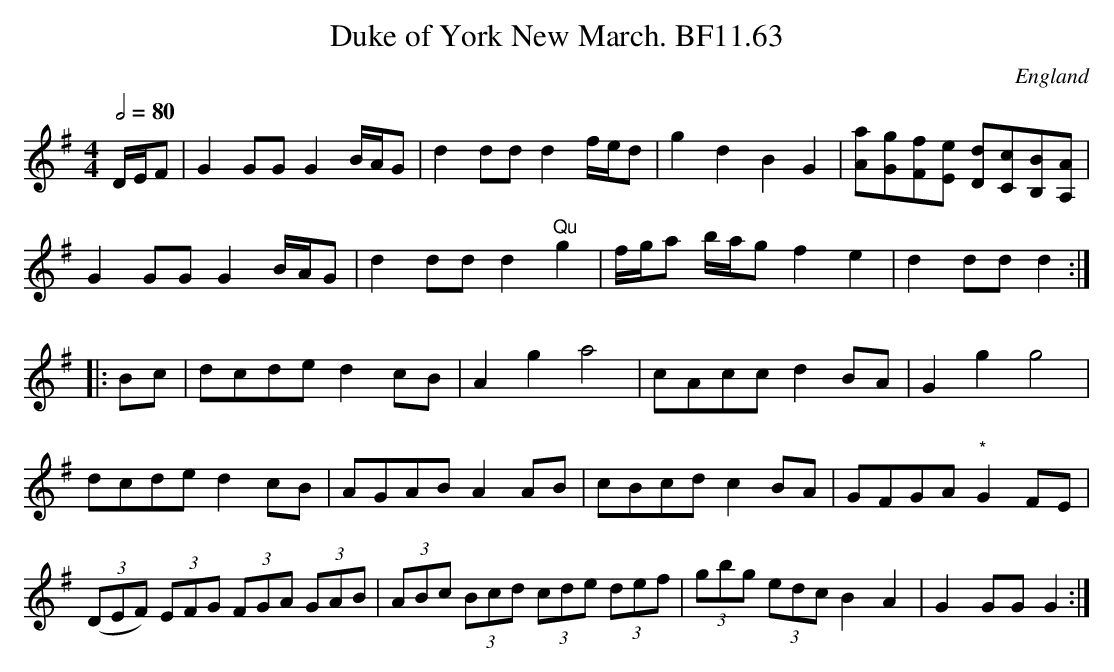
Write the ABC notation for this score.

X:1
T:Duke of York New March. BF11.63
M:4/4
L:1/8
Q:1/2=80
O:England
notC:Hand of James Lishman
K:G major
D/E/F|G2GGG2B/A/G|d2ddd2f/e/d|g2d2B2G2|\
[Aa][Gg][Ff][Ee] [Dd][Cc][B,B][A,A]|!
G2GGG2B/A/G|d2ddd2"Qu"g2|f/g/a b/a/g f2e2|d2ddd2:|!
|:Bc|dcded2cB|A2g2a4|cAccd2BA|G2g2g4|!
dcded2cB|AGABA2AB|cBcd c2BA|GFGA"^*"G2 FE|!
((3DEF) (3EFG (3FGA (3GAB|(3ABc (3Bcd (3cde (3def|\
(3gbg (3edc B2A2|G2GGG2:|
